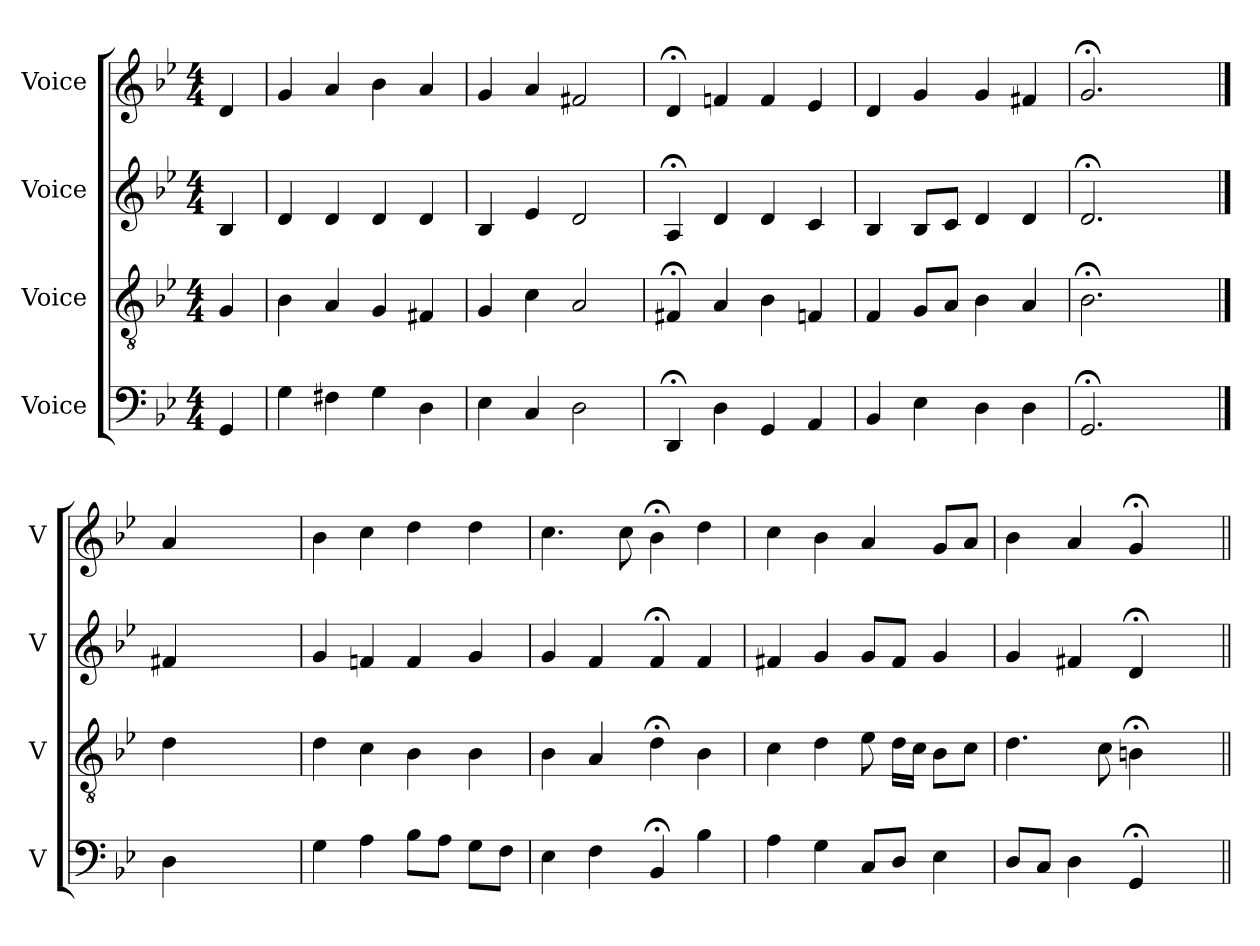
**kern	**kern	**kern	**kern
*part4	*part3	*part2	*part1
*staff4	*staff3	*staff2	*staff1
*I"Voice	*I"Voice	*I"Voice	*I"Voice
*I'V	*I'V	*I'V	*I'V
*clefF4	*clefGv2	*clefG2	*clefG2
*k[b-e-]	*k[b-e-]	*k[b-e-]	*k[b-e-]
*M4/4	*M4/4	*M4/4	*M4/4
*MM100	*MM100	*MM100	*MM100
=	=	=	=
4GG/	4G/	4B-/	4d/
=1	=1	=1	=1
4G\	4B-\	4d/	4g/
4F#X\	4A/	4d/	4a/
4G\	4G/	4d/	4b-\
4D\	4F#X/	4d/	4a/
=2	=2	=2	=2
4E-\	4G/	4B-/	4g/
4C/	4c\	4e-/	4a/
2D\	2A/	2d/	2f#X/
=3	=3	=3	=3
4DD;/	4F#X;/	4A;/	4d;/
4D\	4A/	4d/	4fn/
4GG/	4B-\	4d/	4f/
4AA/	4Fn/	4c/	4e-/
=4	=4	=4	=4
4BB-/	4F/	4B-/	4d/
4E-\	8G/L	8B-/L	4g/
.	8A/J	8c/J	.
4D\	4B-\	4d/	4g/
4D\	4A/	4d/	4f#X/
=5	=5	=5	=5
2.GG;/	2.B-;\	2.d;/	2.g;/
4ryy	4ryy	4ryy	4ryy
!!LO:LB:g=z
==	==	==	==
4D\	4d\	4f#X/	4a/
2.ryy	2.ryy	2.ryy	2.ryy
=6	=6	=6	=6
4G\	4d\	4g/	4b-\
4A\	4c\	4fn/	4cc\
8B-\L	4B-\	4f/	4dd\
8A\J	.	.	.
8G\L	4B-\	4g/	4dd\
8F\J	.	.	.
=7	=7	=7	=7
4E-\	4B-\	4g/	4.cc\
4F\	4A/	4f/	.
.	.	.	8cc\
4BB-;/	4d;\	4f;/	4b-;\
4B-\	4B-\	4f/	4dd\
=8	=8	=8	=8
4A\	4c\	4f#X/	4cc\
4G\	4d\	4g/	4b-\
8C/L	8e-\	8g/L	4a/
8D/J	16d\LL	8f#/J	.
.	16c\JJ	.	.
4E-\	8B-\L	4g/	8g/L
.	8c\J	.	8a/J
=9	=9	=9	=9
8D/L	4.d\	4g/	4b-\
8C/J	.	.	.
4D\	.	4f#X/	4a/
.	8c\	.	.
4GG;/	4Bn;\	4d;/	4g;/
4ryy	4ryy	4ryy	4ryy
=||	=||	=||	=||
*-	*-	*-	*-
